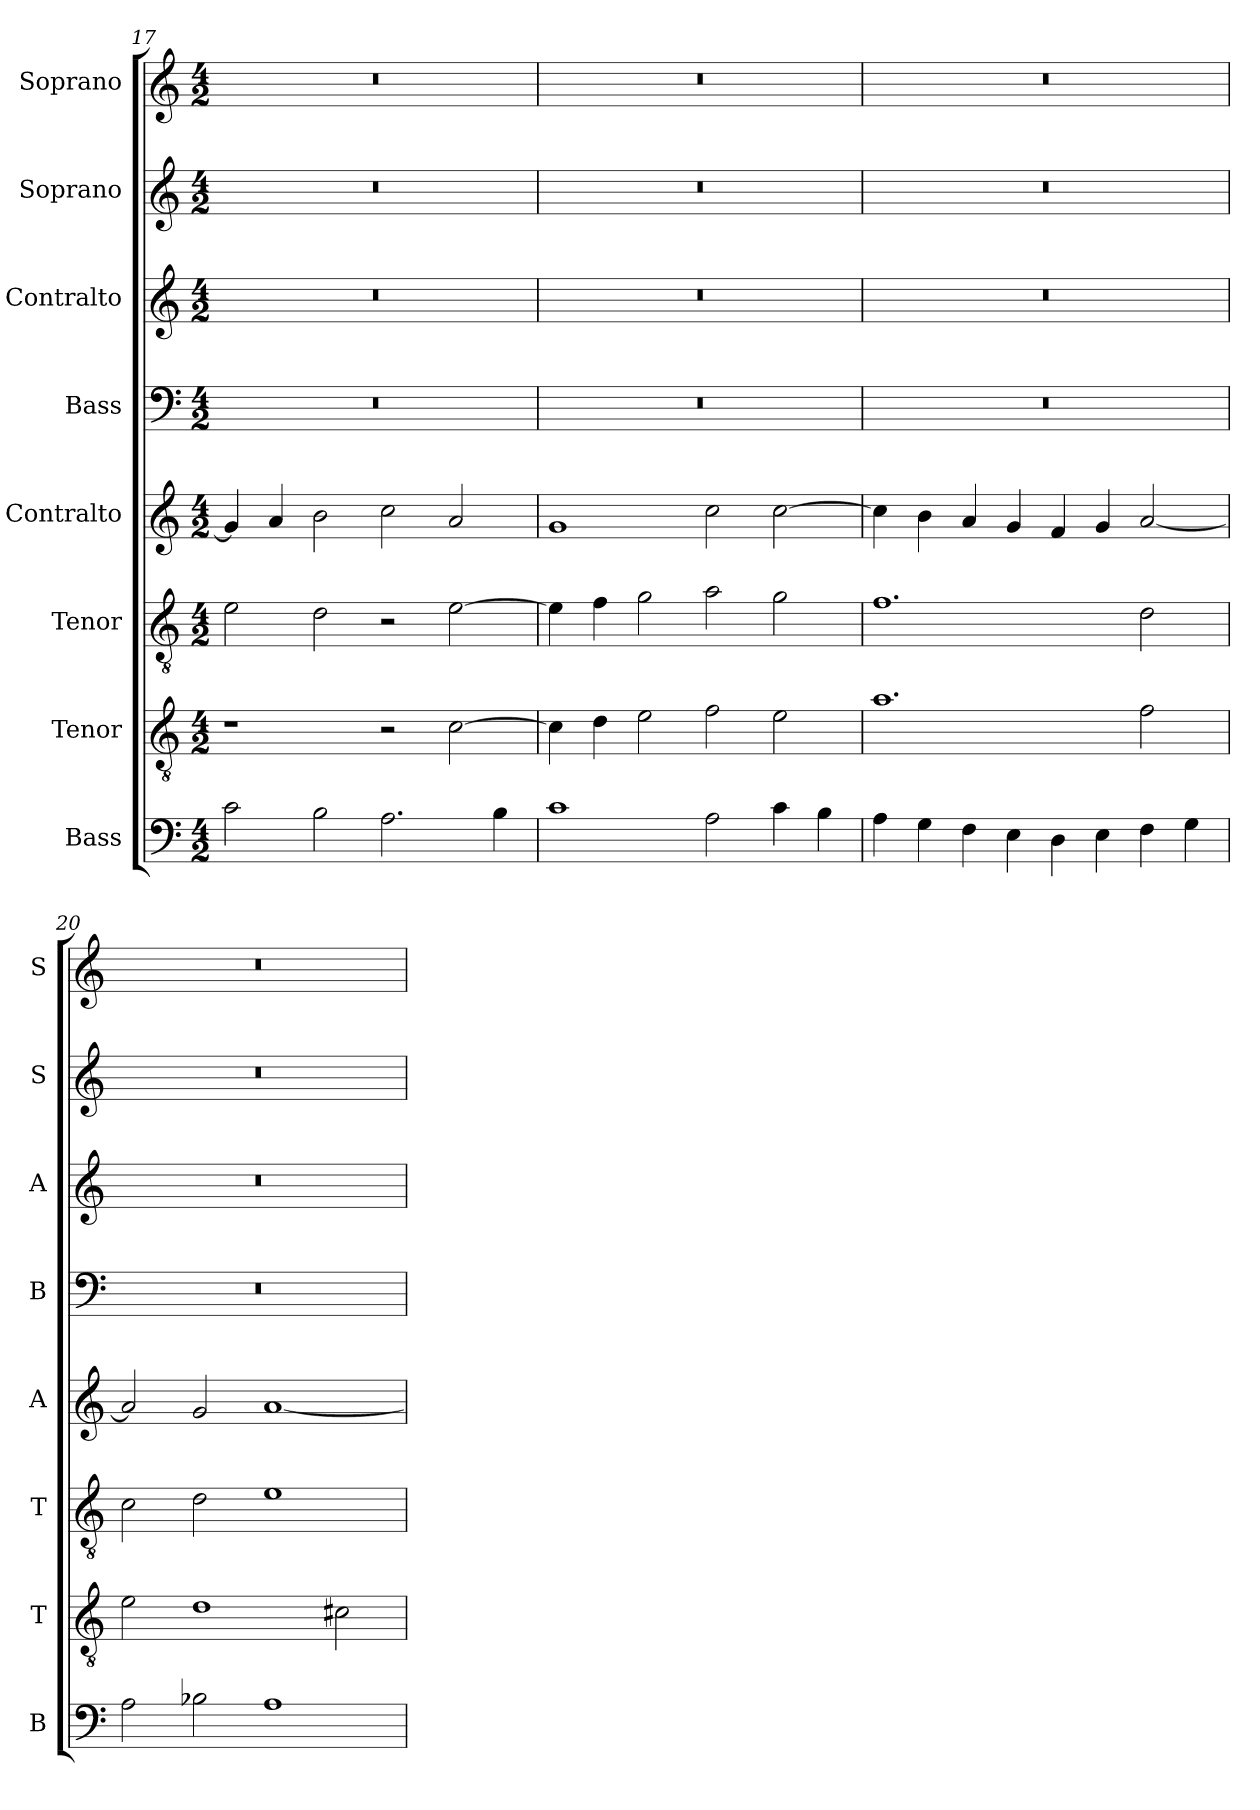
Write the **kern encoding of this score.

**kern	**kern	**kern	**kern	**kern	**kern	**kern	**kern
*part8	*part7	*part6	*part5	*part4	*part3	*part2	*part1
*staff8	*staff7	*staff6	*staff5	*staff4	*staff3	*staff2	*staff1
*I"Bass	*I"Tenor	*I"Tenor	*I"Contralto	*I"Bass	*I"Contralto	*I"Soprano	*I"Soprano
*I'B	*I'T	*I'T	*I'A	*I'B	*I'A	*I'S	*I'S
*clefF4	*clefGv2	*clefGv2	*clefG2	*clefF4	*clefG2	*clefG2	*clefG2
*k[]	*k[]	*k[]	*k[]	*k[]	*k[]	*k[]	*k[]
*G:mix	*G:mix	*G:mix	*G:mix	*G:mix	*G:mix	*G:mix	*G:mix
*M4/2	*M4/2	*M4/2	*M4/2	*M4/2	*M4/2	*M4/2	*M4/2
=17	=17	=17	=17	=17	=17	=17	=17
2c	1r	2e	4g]	0r	0r	0r	0r
.	.	.	4a	.	.	.	.
2B	.	2d	2b	.	.	.	.
2.A	2r	2r	2cc	.	.	.	.
.	[2c	[2e	2a	.	.	.	.
4B	.	.	.	.	.	.	.
=18	=18	=18	=18	=18	=18	=18	=18
1c	4c]	4e]	1g	0r	0r	0r	0r
.	4d	4f	.	.	.	.	.
.	2e	2g	.	.	.	.	.
2A	2f	2a	2cc	.	.	.	.
4c	2e	2g	[2cc	.	.	.	.
4B	.	.	.	.	.	.	.
=19	=19	=19	=19	=19	=19	=19	=19
4A	1.a	1.f	4cc]	0r	0r	0r	0r
4G	.	.	4b	.	.	.	.
4F	.	.	4a	.	.	.	.
4E	.	.	4g	.	.	.	.
4D	.	.	4f	.	.	.	.
4E	.	.	4g	.	.	.	.
4F	2f	2d	[2a	.	.	.	.
4G	.	.	.	.	.	.	.
=20	=20	=20	=20	=20	=20	=20	=20
2A	2e	2c	2a]	0r	0r	0r	0r
2B-X	1d	2d	2g	.	.	.	.
1A	.	1e	[1a	.	.	.	.
.	2c#X	.	.	.	.	.	.
=	=	=	=	=	=	=	=
*-	*-	*-	*-	*-	*-	*-	*-
